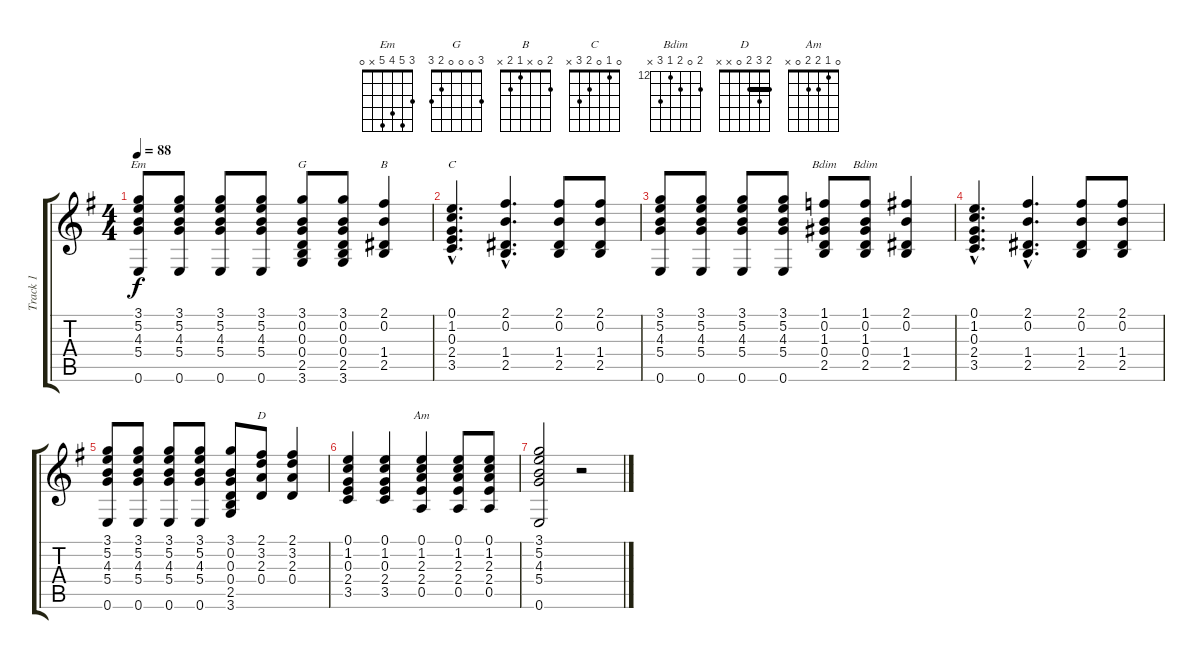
\track ("Track 1" "Track 1") {instrument acousticguitarnylon}
\staff {score tabs}
\tuning (E4 B3 G3 D3 A2 E2) {hide}
\chord ("Em" 3 5 4 5 x 0)
\chord ("G" 3 0 0 0 2 3)
\chord ("B" 2 0 x 1 2 x)
\chord ("C" 0 1 0 2 3 x)
\chord ("Bdim" 13 12 13 0 14 x) {firstfret 12}
\chord ("Bdim" 13 0 13 12 14 x) {firstfret 12}
\chord ("D" 2 3 2 0 x x) {barre 2}
\chord ("Am" 0 1 2 2 0 x)
\ts (4 4)
\tempo 88
\clef g2
\ks g
(3.1 5.2 4.3 5.4 0.6).8{ch "Em" dy f} (3.1 5.2 4.3 5.4 0.6).8 (3.1 5.2 4.3 5.4 0.6).8 (3.1 5.2 4.3 5.4 0.6).8 (3.1 0.2 0.3 0.4 2.5 3.6).8{ch "G"} (3.1 0.2 0.3 0.4 2.5 3.6).8 (2.1 0.2 1.4 2.5).4{ch "B"} |
(0.1{hac} 1.2{hac} 0.3{hac} 2.4{hac} 3.5{hac}).4{d ch "C"} (2.1{hac} 0.2{hac} 1.4{hac} 2.5{hac}).4{d} (2.1 0.2 1.4 2.5).8 (2.1 0.2 1.4 2.5).8 |
(3.1 5.2 4.3 5.4 0.6).8 (3.1 5.2 4.3 5.4 0.6).8 (3.1 5.2 4.3 5.4 0.6).8 (3.1 5.2 4.3 5.4 0.6).8 (1.1 0.2 1.3 0.4 2.5).8{ch "Bdim"} (1.1 0.2 1.3 0.4 2.5).8{ch "Bdim"} (2.1 0.2 1.4 2.5).4 |
(0.1{hac} 1.2{hac} 0.3{hac} 2.4{hac} 3.5{hac}).4{d} (2.1{hac} 0.2{hac} 1.4{hac} 2.5{hac}).4{d} (2.1 0.2 1.4 2.5).8 (2.1 0.2 1.4 2.5).8 |
(3.1 5.2 4.3 5.4 0.6).8 (3.1 5.2 4.3 5.4 0.6).8 (3.1 5.2 4.3 5.4 0.6).8 (3.1 5.2 4.3 5.4 0.6).8 (3.1 0.2 0.3 0.4 2.5 3.6).8 (2.1 3.2 2.3 0.4).8{ch "D"} (2.1 3.2 2.3 0.4).4 |
(0.1 1.2 0.3 2.4 3.5).4 (0.1 1.2 0.3 2.4 3.5).4 (0.1 1.2 2.3 2.4 0.5).4{ch "Am"} (0.1 1.2 2.3 2.4 0.5).8 (0.1 1.2 2.3 2.4 0.5).8 |
(3.1 5.2 4.3 5.4 0.6).2 r.2
